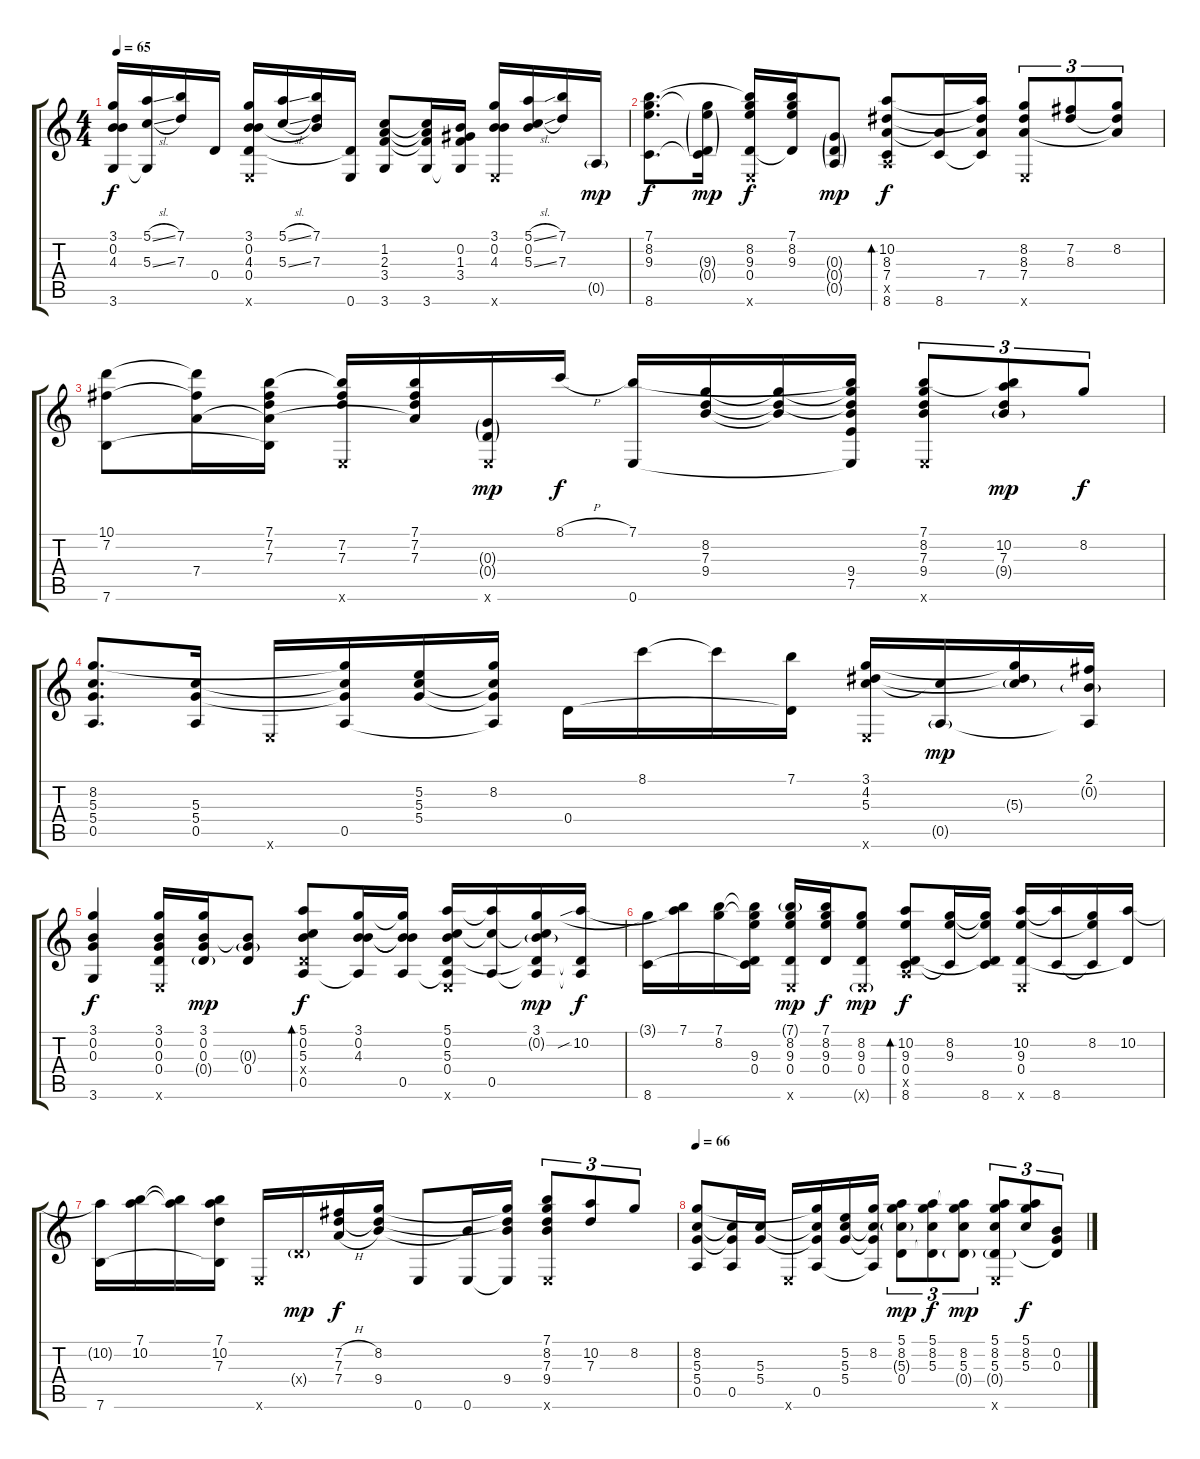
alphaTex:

\track "" {instrument acousticguitarsteel}
\staff {score tabs}
\tuning (E4 B3 G3 D3 A2 E2) {hide}
\ts (4 4)
\tempo 65
\clef g2
\ks c
(3.1 0.2 4.3 3.6).16{dy f} (5.1{sl} 5.3{sl} 3.6{t}).16 (7.1 7.3).16 0.4.16 (3.1 0.2 4.3 0.4 0.6{x}).16 (5.1{sl} 5.3{sl}).16 (7.1 0.2{t} 7.3).16 (0.4{t} 0.6).16 (1.2 2.3 3.4 3.6).8 (1.2{t} 2.3{t} 3.4{t} 3.6).16 (0.2 1.3 3.4 3.6{t}).16 (3.1 0.2 4.3 0.6{x}).16 (5.1{sl} 0.2 5.3{sl}).16 (7.1 7.3).16 0.5{g}.16{dy mp} |
(7.1 8.2 9.3 8.6).8{d dy f} (8.2{t} 9.3{g} 0.4{g} 8.6{t}).16{dy mp} (7.1{t} 8.2 9.3 0.4 0.6{x}).16{dy f} (7.1 8.2 9.3 0.4{t}).16 (0.3{g} 0.4{g} 0.5{g}).8{dy mp} (10.2 8.3 7.4 0.5{x} 8.6).8{bd 60 dy f} (7.4{t} 8.6).16 (10.2{t} 8.3{t} 7.4 8.6{t}).16 (8.2 8.3 7.4 0.6{x}).8{tu (3 2)} (7.2 8.3).8{tu (3 2)} (8.2 8.3{t} 7.4{t}).8{tu (3 2)} |
(10.1 7.2 7.6).8 (10.1{t} 7.2{t} 7.4).16 (7.1 7.2 7.3 7.4{t} 7.6{t}).16 (7.1{t} 7.2 7.3 0.6{x}).16 (7.1 7.2 7.3 7.4{t}).16 (0.3{g} 0.4{g} 0.6{x}).16{dy mp} 8.1{h}.16{dy f} (7.1 0.6).16 (8.2 7.3 9.4).16 (8.2{t} 7.3{t} 9.4{t}).16 (7.1{t} 8.2{t} 7.3{t} 9.4 7.5 0.6{t}).16 (7.1 8.2 7.3 9.4 0.6{x}).8{tu (3 2)} (7.1{t} 10.2 7.3 9.4{g}).8{tu (3 2) dy mp} 8.2.8{tu (3 2) dy f} |
(8.2 5.3 5.4 0.5).8{d} (5.3 5.4 0.5).16 0.6{x}.16 (8.2{t} 5.3{t} 5.4{t} 0.5).16 (5.2 5.3 5.4).16 (8.2 5.3{t} 5.4{t} 0.5{t}).16 0.4.16 8.1.16 8.1{t}.16 (7.1 0.4{t}).16 (3.1 4.2 5.3 0.6{x}).16 (5.3{t} 0.5{g}).16{dy mp} (3.1{t} 4.2{t} 5.3{g}).16 (2.1 0.2{g} 0.5{t}).16 |
(3.1 0.2 0.3 3.6).4{dy f} (3.1 0.2 0.3 0.4 0.6{x}).16 (3.1 0.2 0.3 0.4{g}).16{dy mp} (0.2{t} 0.3{g} 0.4).8 (5.1 0.2 5.3 0.4{x} 0.5).8{bd 60 dy f} (3.1 0.2 4.3 0.5{t}).16 (3.1{t} 0.2{t} 4.3{t} 0.5).16 (5.1 0.2 5.3 0.4 0.5{t} 0.6{x}).16 (5.1{t} 5.3{t} 0.5).16 (3.1 0.2{g} 5.3{t} 0.4{t} 0.5{t}).16{dy mp} (10.2{sib} 0.4{t} 0.5{t}).16{dy f} |
(3.1{t} 8.6).16 (7.1 10.2{t}).16 (7.1 8.2).16 (7.1{t} 8.2{t} 9.3 0.4 8.6{t}).16 (7.1{g} 8.2 9.3 0.4 0.6{x}).16{dy mp} (7.1 8.2 9.3 0.4).16{dy f} (8.2 9.3 0.4 0.6{g x}).8{dy mp} (10.2 9.3 0.4 0.5{x} 8.6).8{bd 60 dy f} (8.2 9.3 8.6{t}).16 (8.2{t} 9.3{t} 0.4{t} 8.6).16 (10.2 9.3 0.4 0.6{x}).16 (10.2{t} 8.6).16 (8.2 9.3{t} 8.6{t}).16 (10.2 0.4{t}).16 |
(10.2{t} 7.6).16 (7.1 10.2).16 (7.1{t} 10.2{t}).16 (7.1 10.2 7.3 7.6{t}).16 0.6{x}.16 0.4{g x}.16{dy mp} (7.2{h} 7.3 7.4{h}).16{dy f} (8.2 7.3{t} 9.4).16 0.6.8 (9.4{t} 0.6).16 (8.2{t} 7.3{t} 9.4 0.6{t}).16 (7.1 8.2 7.3 9.4 0.6{x}).8{tu (3 2)} (10.2 7.3).8{tu (3 2)} 8.2.8{tu (3 2)} |
\tempo 66
(8.2 5.3 5.4 0.5).8 (5.3{t} 5.4{t} 0.5).16 (5.3 5.4).16 0.6{x}.16 (8.2{t} 5.3{t} 5.4{t} 0.5).16 (5.2 5.3 5.4).16 (8.2 5.3{t} 5.4{t} 0.5{t}).16 (5.1 8.2 5.3{g} 0.4).8{tu (3 2) dy mp} (5.1 8.2 5.3 0.4{t}).8{tu (3 2) dy f} (5.1{t} 8.2 5.3 0.4{g}).8{tu (3 2) dy mp} (5.1 8.2 5.3 0.4{g} 0.6{x}).8{tu (3 2)} (5.1 8.2 5.3).8{tu (3 2) dy f} (0.2 0.3 0.4{t}).8{tu (3 2)}
